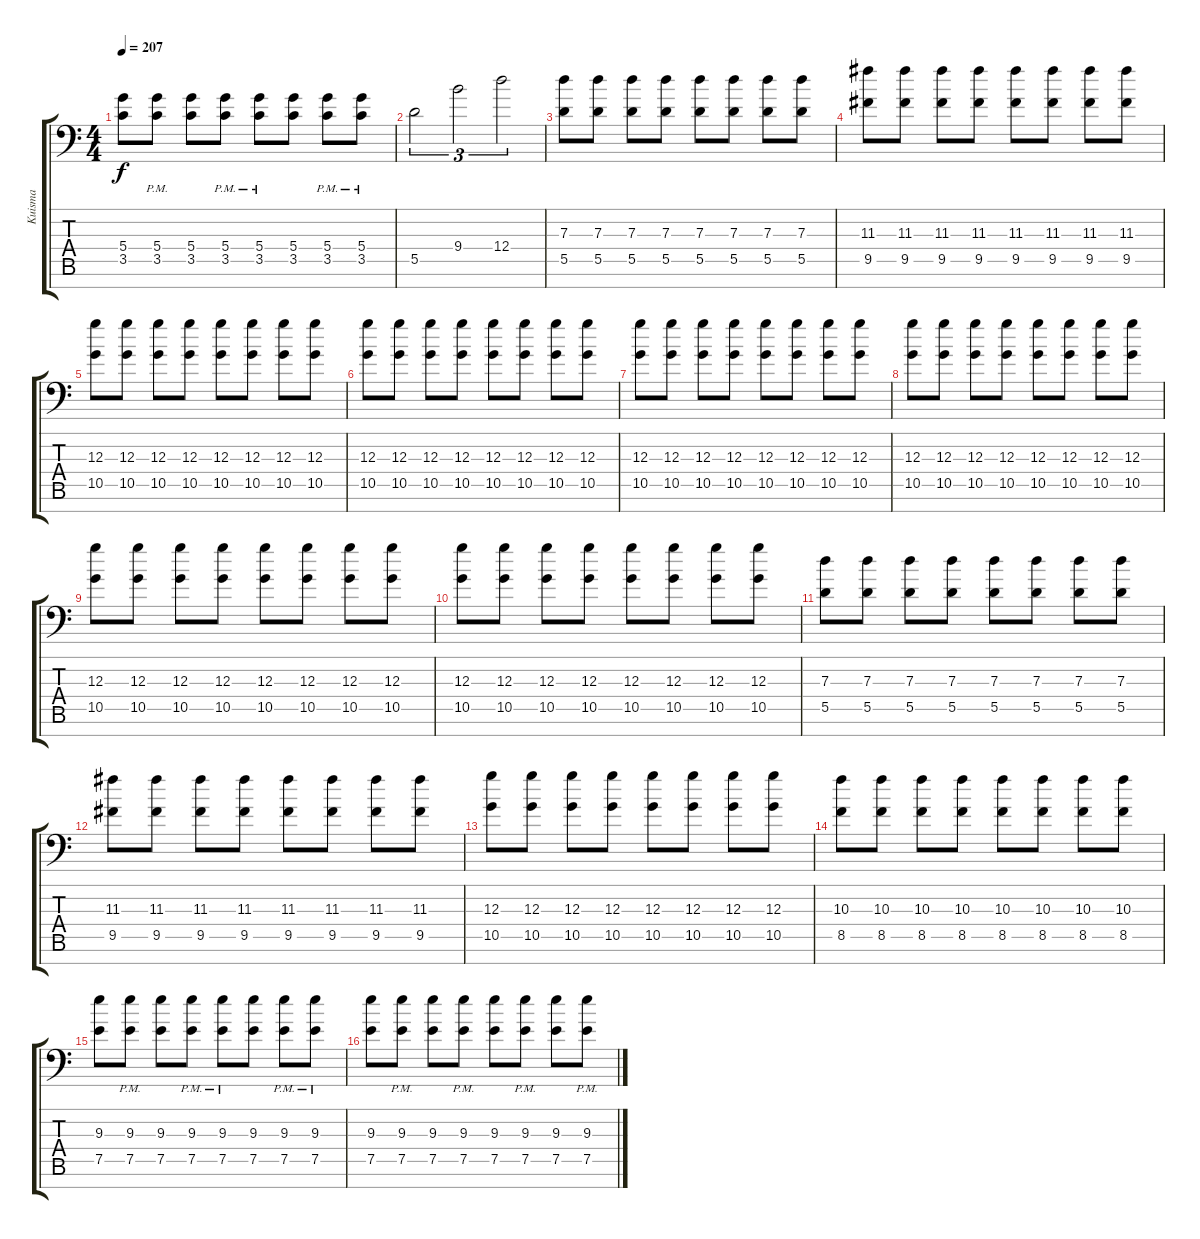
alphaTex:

\track ("Kuisma" "Kuisma") {instrument distortionguitar}
\staff {score tabs}
\tuning (E4 B3 G3 D3 A2 D2 A1) {hide}
\ts (4 4)
\tempo 207
\clef f4
\ks c
(5.4 3.5).8{dy f} (5.4{pm} 3.5{pm}).8 (5.4 3.5).8 (5.4{pm} 3.5{pm}).8 (5.4{pm} 3.5{pm}).8 (5.4 3.5).8 (5.4{pm} 3.5{pm}).8 (5.4{pm} 3.5{pm}).8 |
5.5.2{tu (3 2) instrument guitarharmonics} 9.4.2{tu (3 2)} 12.4.2{tu (3 2)} |
(7.3 5.5).8{instrument distortionguitar} (7.3 5.5).8 (7.3 5.5).8 (7.3 5.5).8 (7.3 5.5).8 (7.3 5.5).8 (7.3 5.5).8 (7.3 5.5).8 |
(11.3 9.5).8 (11.3 9.5).8 (11.3 9.5).8 (11.3 9.5).8 (11.3 9.5).8 (11.3 9.5).8 (11.3 9.5).8 (11.3 9.5).8 |
(12.3 10.5).8 (12.3 10.5).8 (12.3 10.5).8 (12.3 10.5).8 (12.3 10.5).8 (12.3 10.5).8 (12.3 10.5).8 (12.3 10.5).8 |
(12.3 10.5).8 (12.3 10.5).8 (12.3 10.5).8 (12.3 10.5).8 (12.3 10.5).8 (12.3 10.5).8 (12.3 10.5).8 (12.3 10.5).8 |
(12.3 10.5).8 (12.3 10.5).8 (12.3 10.5).8 (12.3 10.5).8 (12.3 10.5).8 (12.3 10.5).8 (12.3 10.5).8 (12.3 10.5).8 |
(12.3 10.5).8 (12.3 10.5).8 (12.3 10.5).8 (12.3 10.5).8 (12.3 10.5).8 (12.3 10.5).8 (12.3 10.5).8 (12.3 10.5).8 |
(12.3 10.5).8 (12.3 10.5).8 (12.3 10.5).8 (12.3 10.5).8 (12.3 10.5).8 (12.3 10.5).8 (12.3 10.5).8 (12.3 10.5).8 |
(12.3 10.5).8 (12.3 10.5).8 (12.3 10.5).8 (12.3 10.5).8 (12.3 10.5).8 (12.3 10.5).8 (12.3 10.5).8 (12.3 10.5).8 |
(7.3 5.5).8 (7.3 5.5).8 (7.3 5.5).8 (7.3 5.5).8 (7.3 5.5).8 (7.3 5.5).8 (7.3 5.5).8 (7.3 5.5).8 |
(11.3 9.5).8 (11.3 9.5).8 (11.3 9.5).8 (11.3 9.5).8 (11.3 9.5).8 (11.3 9.5).8 (11.3 9.5).8 (11.3 9.5).8 |
(12.3 10.5).8 (12.3 10.5).8 (12.3 10.5).8 (12.3 10.5).8 (12.3 10.5).8 (12.3 10.5).8 (12.3 10.5).8 (12.3 10.5).8 |
(10.3 8.5).8 (10.3 8.5).8 (10.3 8.5).8 (10.3 8.5).8 (10.3 8.5).8 (10.3 8.5).8 (10.3 8.5).8 (10.3 8.5).8 |
(9.3 7.5).8 (9.3{pm} 7.5{pm}).8 (9.3 7.5).8 (9.3{pm} 7.5{pm}).8 (9.3{pm} 7.5{pm}).8 (9.3 7.5).8 (9.3{pm} 7.5{pm}).8 (9.3{pm} 7.5{pm}).8 |
(9.3 7.5).8 (9.3{pm} 7.5{pm}).8 (9.3 7.5).8 (9.3{pm} 7.5{pm}).8 (9.3 7.5).8 (9.3{pm} 7.5{pm}).8 (9.3 7.5).8 (9.3{pm} 7.5{pm}).8
